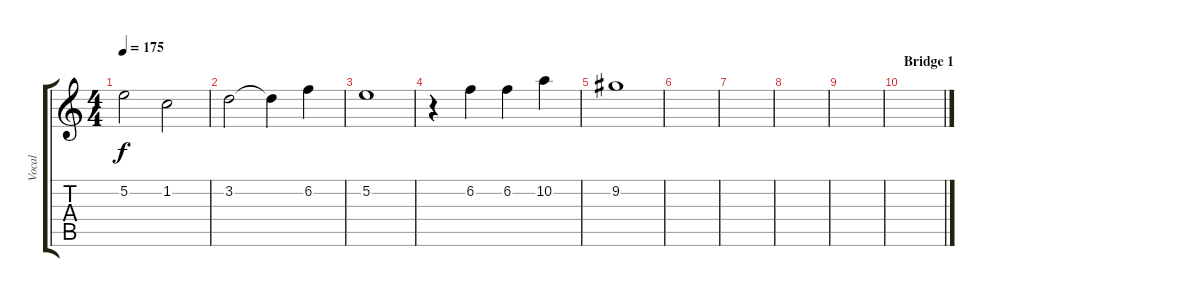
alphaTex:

\track ("Vocal" "Vocal") {instrument electricguitarjazz}
\staff {score tabs}
\tuning (E4 B3 G3 D3 A2 E2) {hide}
\ts (4 4)
\tempo 175
\clef g2
\ks c
5.2.2{dy f} 1.2.2 |
3.2.2 3.2{t}.4 6.2.4 |
5.2.1 |
r.4 6.2.4 6.2.4 10.2.4 |
9.2.1 |
|
|
|
|
\section ("" "Bridge 1")
